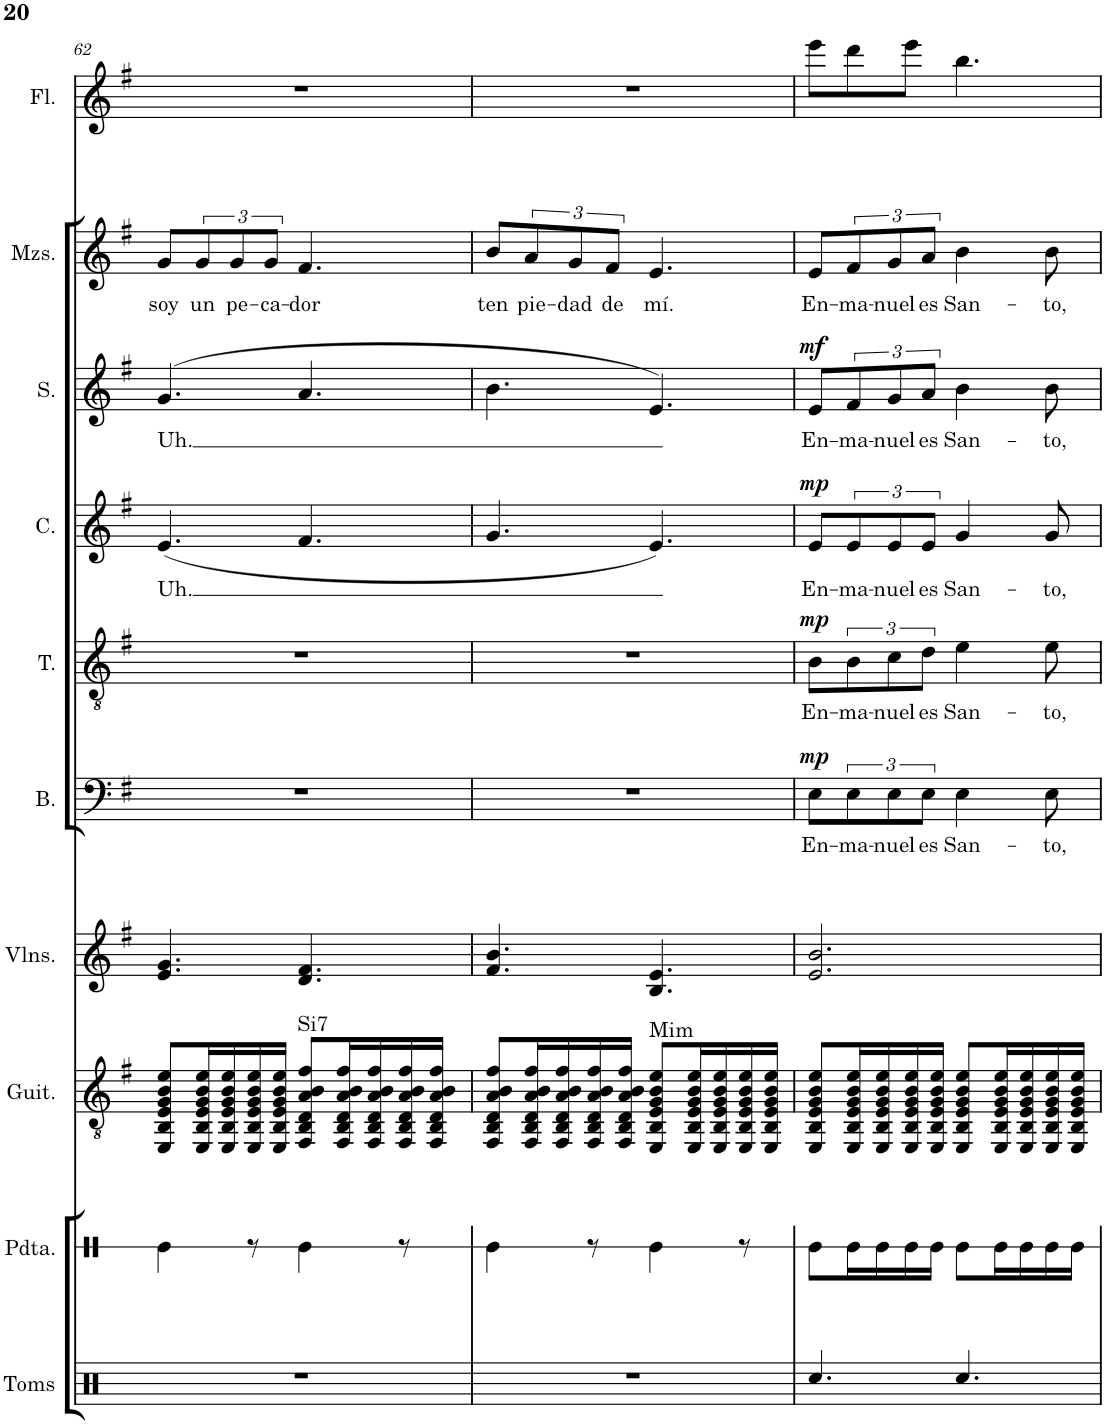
**kern	**kern	**kern	**harte	**kern	**kern	**text	**dynam	**kern	**text	**dynam	**kern	**text	**dynam	**kern	**text	**dynam	**kern	**text	**kern
*part10	*part9	*part8	*part8	*part7	*part6	*part6	*part6	*part5	*part5	*part5	*part4	*part4	*part4	*part3	*part3	*part3	*part2	*part2	*part1
*staff10	*staff9	*staff8	*	*staff7	*staff6	*staff6	*staff6	*staff5	*staff5	*staff5	*staff4	*staff4	*staff4	*staff3	*staff3	*staff3	*staff2	*staff2	*staff1
*I"Toms	*I"Pandereta	*I"Guitarra	*	*I"Violines	*I"Bajo	*	*	*I"Tenor	*	*	*I"Contralto	*	*	*I"Soprano	*	*	*I"Mezzo-soprano	*	*I"Flauta
*I'Toms	*I'Pdta.	*I'Guit.	*	*I'Vlns.	*I'B.	*	*	*I'T.	*	*	*I'C.	*	*	*I'S.	*	*	*I'Mzs.	*	*I'Fl.
!!LO:PB:g=z
*clefX	*clefX	*clefGv2	*	*clefG2	*clefF4	*	*	*clefGv2	*	*	*clefG2	*	*	*clefG2	*	*	*clefG2	*	*clefG2
*k[]	*k[]	*k[f#]	*	*k[f#]	*k[f#]	*	*	*k[f#]	*	*	*k[f#]	*	*	*k[f#]	*	*	*k[f#]	*	*k[f#]
*M6/8	*M6/8	*M6/8	*	*M6/8	*M6/8	*	*	*M6/8	*	*	*M6/8	*	*	*M6/8	*	*	*M6/8	*	*M6/8
=62	=62	=62	=62	=62	=62	=62	=62	=62	=62	=62	=62	=62	=62	=62	=62	=62	=62	=62	=62
!	!	!	!	!	!	!	!	!	!	!	!	!LO:LY:b	!	!	!LO:LY:b	!	!	!LO:LY:b	!
2.r	4Re\	8EE/ 8BB/ 8E/ 8G/ 8B/ 8e/L	.	4.e/ 4.g/	2.r	.	.	2.r	.	.	(4.e/	Uh.	.	(4.g/	Uh.	.	8g/L	soy	2.r
!	!	!	!	!	!	!	!	!	!	!	!	!	!	!	!	!	!	!LO:LY:b	!
.	.	16EE/ 16BB/ 16E/ 16G/ 16B/ 16e/L	.	.	.	.	.	.	.	.	.	.	.	.	.	.	12g/	un	.
.	.	16EE/ 16BB/ 16E/ 16G/ 16B/ 16e/	.	.	.	.	.	.	.	.	.	.	.	.	.	.	.	.	.
!	!	!	!	!	!	!	!	!	!	!	!	!	!	!	!	!	!	!LO:LY:b	!
.	.	.	.	.	.	.	.	.	.	.	.	.	.	.	.	.	12g/	pe-	.
.	8r	16EE/ 16BB/ 16E/ 16G/ 16B/ 16e/	.	.	.	.	.	.	.	.	.	.	.	.	.	.	.	.	.
!	!	!	!	!	!	!	!	!	!	!	!	!	!	!	!	!	!	!LO:LY:b	!
.	.	.	.	.	.	.	.	.	.	.	.	.	.	.	.	.	12g/J	-ca-	.
.	.	16EE/ 16BB/ 16E/ 16G/ 16B/ 16e/JJ	.	.	.	.	.	.	.	.	.	.	.	.	.	.	.	.	.
!	!	!	!LO:H:kt=Si7	!	!	!	!	!	!	!	!	!	!	!	!	!	!	!LO:LY:b	!
.	4Re\	8FF#/ 8BB/ 8D/ 8A/ 8B/ 8f#/L	N	4.d/ 4.f#/	.	.	.	.	.	.	4.f#/	.	.	4.a/	.	.	4.f#/	-dor	.
.	.	16FF#/ 16BB/ 16D/ 16A/ 16B/ 16f#/L	.	.	.	.	.	.	.	.	.	.	.	.	.	.	.	.	.
.	.	16FF#/ 16BB/ 16D/ 16A/ 16B/ 16f#/	.	.	.	.	.	.	.	.	.	.	.	.	.	.	.	.	.
.	8r	16FF#/ 16BB/ 16D/ 16A/ 16B/ 16f#/	.	.	.	.	.	.	.	.	.	.	.	.	.	.	.	.	.
.	.	16FF#/ 16BB/ 16D/ 16A/ 16B/ 16f#/JJ	.	.	.	.	.	.	.	.	.	.	.	.	.	.	.	.	.
=63	=63	=63	=63	=63	=63	=63	=63	=63	=63	=63	=63	=63	=63	=63	=63	=63	=63	=63	=63
!	!	!	!	!	!	!	!	!	!	!	!	!	!	!	!	!	!	!LO:LY:b	!
2.r	4Re\	8FF#/ 8BB/ 8D/ 8A/ 8B/ 8f#/L	.	4.f#/ 4.b/	2.r	.	.	2.r	.	.	4.g/	.	.	4.b\	.	.	8b/L	-ten	2.r
!	!	!	!	!	!	!	!	!	!	!	!	!	!	!	!	!	!	!LO:LY:b	!
.	.	16FF#/ 16BB/ 16D/ 16A/ 16B/ 16f#/L	.	.	.	.	.	.	.	.	.	.	.	.	.	.	12a/	pie-	.
.	.	16FF#/ 16BB/ 16D/ 16A/ 16B/ 16f#/	.	.	.	.	.	.	.	.	.	.	.	.	.	.	.	.	.
!	!	!	!	!	!	!	!	!	!	!	!	!	!	!	!	!	!	!LO:LY:b	!
.	.	.	.	.	.	.	.	.	.	.	.	.	.	.	.	.	12g/	-dad	.
.	8r	16FF#/ 16BB/ 16D/ 16A/ 16B/ 16f#/	.	.	.	.	.	.	.	.	.	.	.	.	.	.	.	.	.
!	!	!	!	!	!	!	!	!	!	!	!	!	!	!	!	!	!	!LO:LY:b	!
.	.	.	.	.	.	.	.	.	.	.	.	.	.	.	.	.	12f#/J	de	.
.	.	16FF#/ 16BB/ 16D/ 16A/ 16B/ 16f#/JJ	.	.	.	.	.	.	.	.	.	.	.	.	.	.	.	.	.
!	!	!	!LO:H:kt=Mim	!	!	!	!	!	!	!	!	!	!	!	!	!	!	!LO:LY:b	!
.	4Re\	8EE/ 8BB/ 8E/ 8G/ 8B/ 8e/L	N	4.B/ 4.e/	.	.	.	.	.	.	4.e/)	.	.	4.e/)	.	.	4.e/	mí.	.
.	.	16EE/ 16BB/ 16E/ 16G/ 16B/ 16e/L	.	.	.	.	.	.	.	.	.	.	.	.	.	.	.	.	.
.	.	16EE/ 16BB/ 16E/ 16G/ 16B/ 16e/	.	.	.	.	.	.	.	.	.	.	.	.	.	.	.	.	.
.	8r	16EE/ 16BB/ 16E/ 16G/ 16B/ 16e/	.	.	.	.	.	.	.	.	.	.	.	.	.	.	.	.	.
.	.	16EE/ 16BB/ 16E/ 16G/ 16B/ 16e/JJ	.	.	.	.	.	.	.	.	.	.	.	.	.	.	.	.	.
=64	=64	=64	=64	=64	=64	=64	=64	=64	=64	=64	=64	=64	=64	=64	=64	=64	=64	=64	=64
!	!	!	!	!	!	!LO:LY:b	!LO:DY:a	!	!LO:LY:b	!LO:DY:a	!	!LO:LY:b	!LO:DY:a	!	!LO:LY:b	!LO:DY:a	!	!LO:LY:b	!
4.Rcc/	8Re\L	8EE/ 8BB/ 8E/ 8G/ 8B/ 8e/L	.	2.e/ 2.b/	8E\L	En-	mp	8B\L	En-	mp	8e/L	En-	mp	8e/L	En-	mf	8e/L	En-	8eee\L
!	!	!	!	!	!	!LO:LY:b	!	!	!LO:LY:b	!	!	!LO:LY:b	!	!	!LO:LY:b	!	!	!LO:LY:b	!
.	16Re\L	16EE/ 16BB/ 16E/ 16G/ 16B/ 16e/L	.	.	12E\	-ma-	.	12B\	-ma-	.	12e/	-ma-	.	12f#/	-ma-	.	12f#/	-ma-	8ddd\
.	16Re\	16EE/ 16BB/ 16E/ 16G/ 16B/ 16e/	.	.	.	.	.	.	.	.	.	.	.	.	.	.	.	.	.
!	!	!	!	!	!	!LO:LY:b	!	!	!LO:LY:b	!	!	!LO:LY:b	!	!	!LO:LY:b	!	!	!LO:LY:b	!
.	.	.	.	.	12E\	-nuel	.	12c\	-nuel	.	12e/	-nuel	.	12g/	-nuel	.	12g/	-nuel	.
.	16Re\	16EE/ 16BB/ 16E/ 16G/ 16B/ 16e/	.	.	.	.	.	.	.	.	.	.	.	.	.	.	.	.	8eee\J
!	!	!	!	!	!	!LO:LY:b	!	!	!LO:LY:b	!	!	!LO:LY:b	!	!	!LO:LY:b	!	!	!LO:LY:b	!
.	.	.	.	.	12E\J	es	.	12d\J	es	.	12e/J	es	.	12a/J	es	.	12a/J	es	.
.	16Re\JJ	16EE/ 16BB/ 16E/ 16G/ 16B/ 16e/JJ	.	.	.	.	.	.	.	.	.	.	.	.	.	.	.	.	.
!	!	!	!	!	!	!LO:LY:b	!	!	!LO:LY:b	!	!	!LO:LY:b	!	!	!LO:LY:b	!	!	!LO:LY:b	!
4.Rcc/	8Re\L	8EE/ 8BB/ 8E/ 8G/ 8B/ 8e/L	.	.	4E\	San-	.	4e\	San-	.	4g/	San-	.	4b\	San-	.	4b\	San-	4.bb\
.	16Re\L	16EE/ 16BB/ 16E/ 16G/ 16B/ 16e/L	.	.	.	.	.	.	.	.	.	.	.	.	.	.	.	.	.
.	16Re\	16EE/ 16BB/ 16E/ 16G/ 16B/ 16e/	.	.	.	.	.	.	.	.	.	.	.	.	.	.	.	.	.
!	!	!	!	!	!	!LO:LY:b	!	!	!LO:LY:b	!	!	!LO:LY:b	!	!	!LO:LY:b	!	!	!LO:LY:b	!
.	16Re\	16EE/ 16BB/ 16E/ 16G/ 16B/ 16e/	.	.	8E\	-to,	.	8e\	-to,	.	8g/	-to,	.	8b\	-to,	.	8b\	-to,	.
.	16Re\JJ	16EE/ 16BB/ 16E/ 16G/ 16B/ 16e/JJ	.	.	.	.	.	.	.	.	.	.	.	.	.	.	.	.	.
=	=	=	=	=	=	=	=	=	=	=	=	=	=	=	=	=	=	=	=
*-	*-	*-	*-	*-	*-	*-	*-	*-	*-	*-	*-	*-	*-	*-	*-	*-	*-	*-	*-
